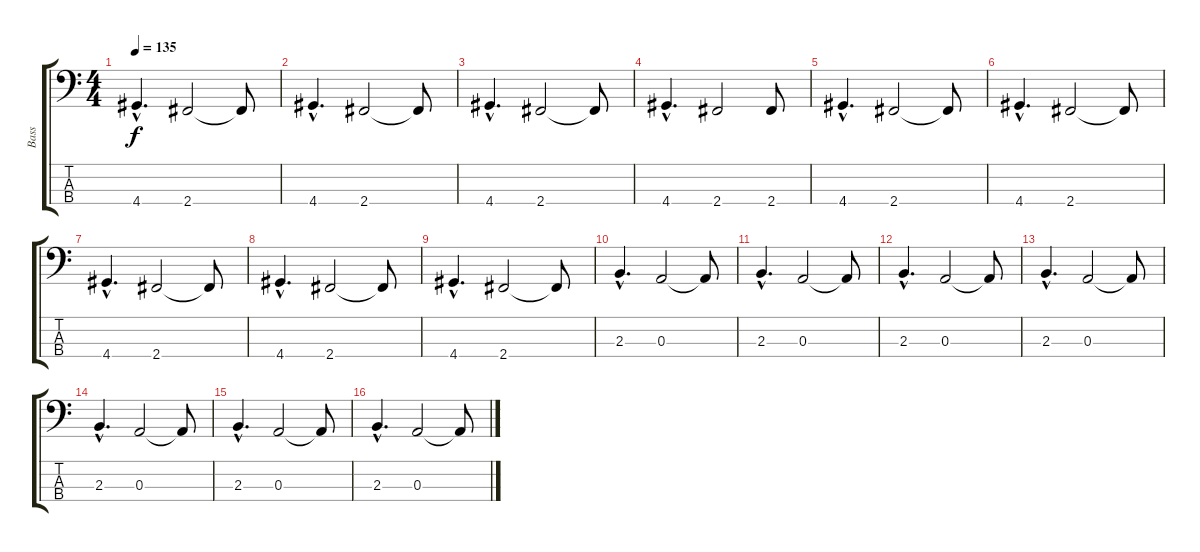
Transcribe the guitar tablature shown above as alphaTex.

\track ("Bass" "Bass") {instrument electricbassfinger}
\staff {score tabs}
\tuning (G2 D2 A1 E1) {hide}
\ts (4 4)
\tempo 135
\clef f4
\ks c
4.4{hac}.4{d dy f} 2.4.2 2.4{t}.8 |
4.4{hac}.4{d} 2.4.2 2.4{t}.8 |
4.4{hac}.4{d} 2.4.2 2.4{t}.8 |
4.4{hac}.4{d} 2.4.2 2.4.8 |
4.4{hac}.4{d} 2.4.2 2.4{t}.8 |
4.4{hac}.4{d} 2.4.2 2.4{t}.8 |
4.4{hac}.4{d} 2.4.2 2.4{t}.8 |
4.4{hac}.4{d} 2.4.2 2.4{t}.8 |
4.4{hac}.4{d} 2.4.2 2.4{t}.8 |
2.3{hac}.4{d} 0.3.2 0.3{t}.8 |
2.3{hac}.4{d} 0.3.2 0.3{t}.8 |
2.3{hac}.4{d} 0.3.2 0.3{t}.8 |
2.3{hac}.4{d} 0.3.2 0.3{t}.8 |
2.3{hac}.4{d} 0.3.2 0.3{t}.8 |
2.3{hac}.4{d} 0.3.2 0.3{t}.8 |
2.3{hac}.4{d} 0.3.2 0.3{t}.8
